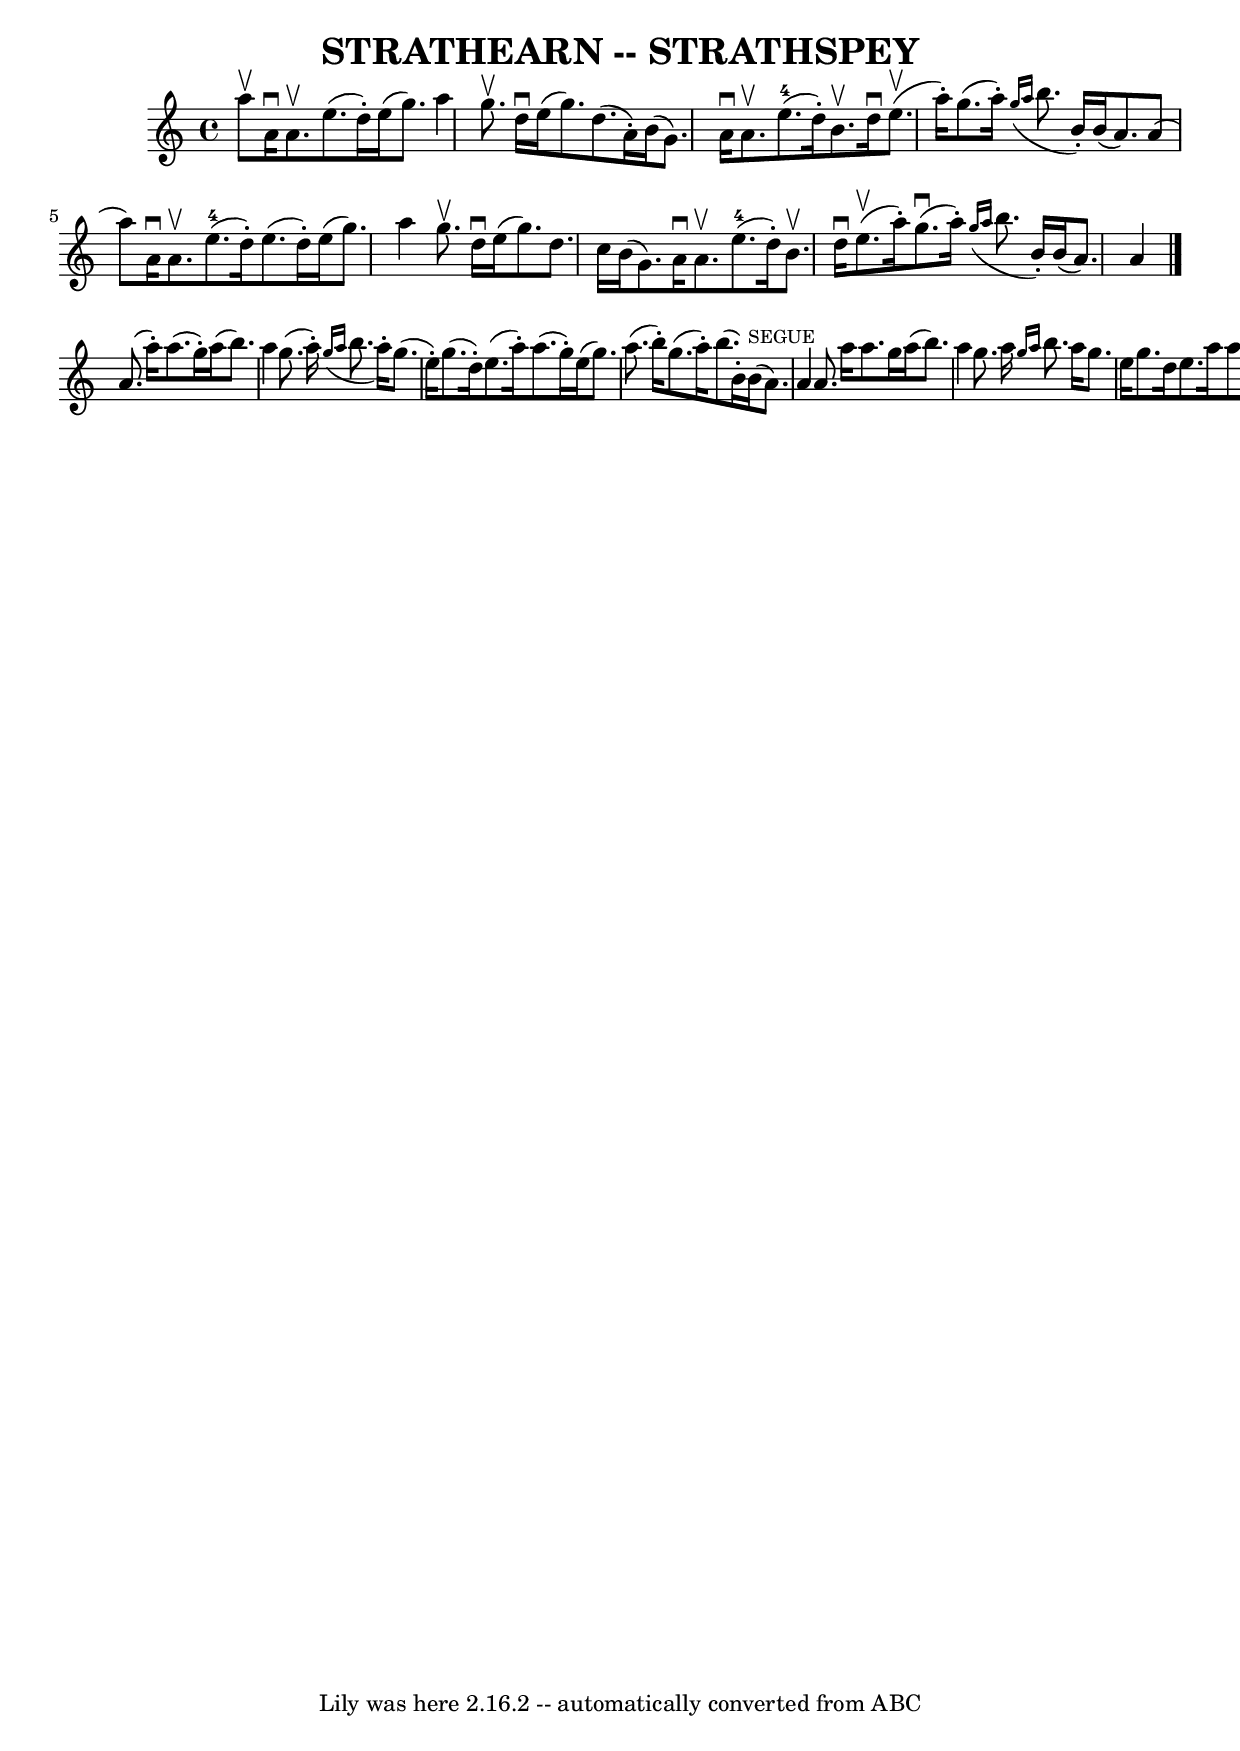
\version "2.16.2"
\include "Mammoth.ily"
\header {
  %% book = "Ryan's Mammoth Collection of Fiddle Tunes"
  crossRefNumber = "1"
  footnotes = ""
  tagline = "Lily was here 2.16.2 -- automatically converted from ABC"
  title = "STRATHEARN -- STRATHSPEY"

}
voicedefault =  {


  \override Staff.TimeSignature #'style = #'C
  \time 4/4 % %slurgraces 1
  
  \key a \minor
  a''8^\upbow   |
  a'16^\downbow a'8.^\upbow   
  e''8. (d''16-.) e''16 (g''8.) a''4    |
  g''8.^\upbow  
  d''16^\downbow e''16 (g''8.) d''8. (a'16-.) b'16 (g'8.)   |
  a'16^\downbow a'8.^\upbow e''8.-4(d''16-.)   
  b'8.^\upbow d''16^\downbow e''8. (^\upbow a''16-.)   |
  
  g''8. (a''16-.)   \grace { g''16 (a''16  
			    } b''8. b'16-.)   
  b'16 (a'8.) a'8 (a''8)   |
  a'16^\downbow a'8.^\upbow e''8.-4(d''16-.) e''8. (d''16-.) e''16 (g''8. ) a''4    |
  g''8.^\upbow d''16^\downbow e''16 (g''8.)  
  d''8. c''16 b'16 (g'8.)   |
  a'16^\downbow a'8.^\upbow e''8.-4(d''16-.) b'8.^\upbow d''16^\downbow     
  e''8. (^\upbow a''16-.)   |
  g''8. (^\downbow a''16-.)   
  \grace { g''16 (a''16  
	 } b''8. b'16-.) b'16 (a'8.) a'4  
  \bar "|." a'8. (a''16-.) a''8. (g''16-.) a''16 (b''8.) a''4    |
  g''8. (a''16-.)   \grace { g''16 (a''16  
			    }  
  b''8. a''16-.) g''8. (e''16-.) g''8. (d''16-.)    |
  e''8. (a''16-.) a''8. (g''16-.) e''16 (g''8.) a''8. (b''16-.)   |
  g''8. (a''16-.) b''8. (b'16-.) b'16^\segue(a'8.) a'4    |
  a'8. a''16    
  a''8. g''16 a''16 (b''8.) a''4    |
  g''8. a''16  
  \grace { g''16 a''16  
	 } b''8. a''16 g''8. e''16 g''8.    
  d''16    |
  e''8. a''16 a''8. g''16 e''16 (g''8.)   
  a''8. b''16-.   |
  g''8. a''16 b''8. b'16 b'16 (a'8. ) a'8    \bar "|."   

}

\score{
  <<

    \context Staff="default"
    {
      \voicedefault 
      
    }

  >>
  \layout {
    
  }
  \midi {
  }

}
